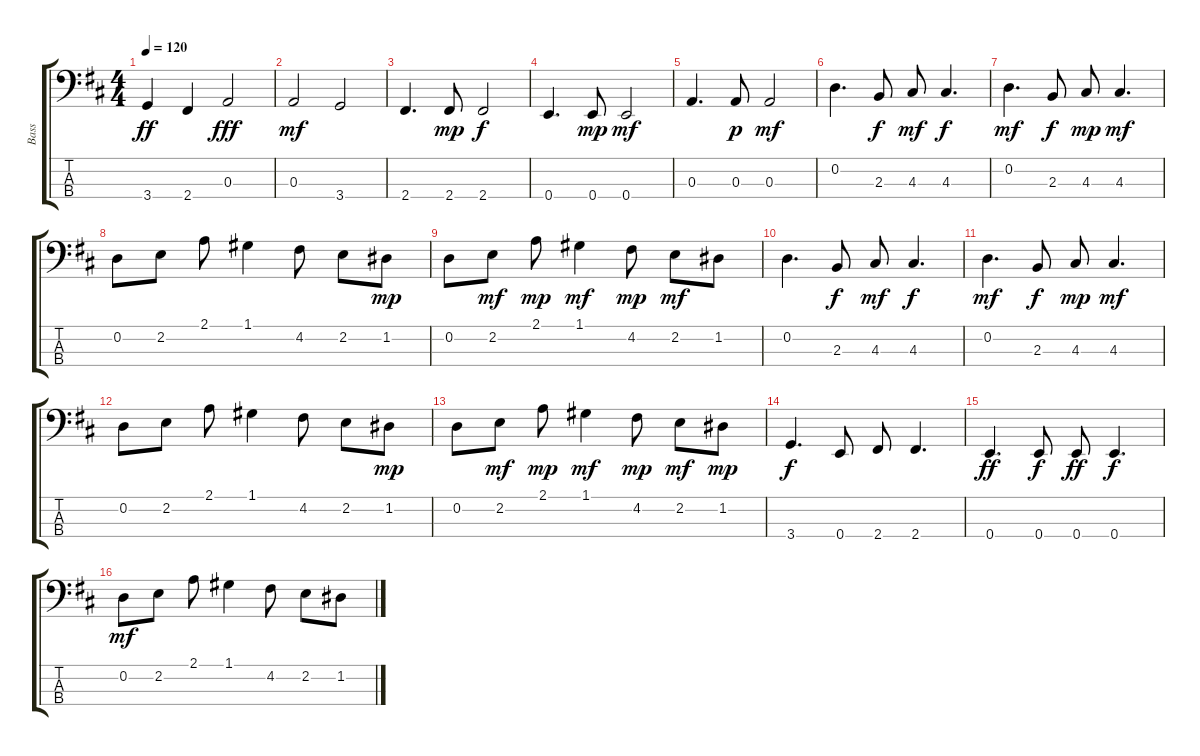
\track ("Bass" "Bass") {instrument electricbassfinger}
\staff {score tabs}
\tuning (G2 D2 A1 E1) {hide}
\ts (4 4)
\tempo 120
\clef f4
\ks d
3.4.4{dy ff} 2.4.4 0.3.2{dy fff} |
0.3.2{dy mf} 3.4.2 |
2.4.4{d} 2.4.8{dy mp} 2.4.2{dy f} |
0.4.4{d} 0.4.8{dy mp} 0.4.2{dy mf} |
0.3.4{d} 0.3.8{dy p} 0.3.2{dy mf} |
0.2.4{d} 2.3.8{dy f} 4.3.8{dy mf} 4.3.4{d dy f} |
0.2.4{d dy mf} 2.3.8{dy f} 4.3.8{dy mp} 4.3.4{d dy mf} |
0.2.8 2.2.8 2.1.8 1.1.4 4.2.8 2.2.8 1.2.8{dy mp} |
0.2.8 2.2.8{dy mf} 2.1.8{dy mp} 1.1.4{dy mf} 4.2.8{dy mp} 2.2.8{dy mf} 1.2.8 |
0.2.4{d} 2.3.8{dy f} 4.3.8{dy mf} 4.3.4{d dy f} |
0.2.4{d dy mf} 2.3.8{dy f} 4.3.8{dy mp} 4.3.4{d dy mf} |
0.2.8 2.2.8 2.1.8 1.1.4 4.2.8 2.2.8 1.2.8{dy mp} |
0.2.8 2.2.8{dy mf} 2.1.8{dy mp} 1.1.4{dy mf} 4.2.8{dy mp} 2.2.8{dy mf} 1.2.8{dy mp} |
3.4.4{d dy f} 0.4.8 2.4.8 2.4.4{d} |
0.4.4{d dy ff} 0.4.8{dy f} 0.4.8{dy ff} 0.4.4{d dy f} |
0.2.8{dy mf} 2.2.8 2.1.8 1.1.4 4.2.8 2.2.8 1.2.8
